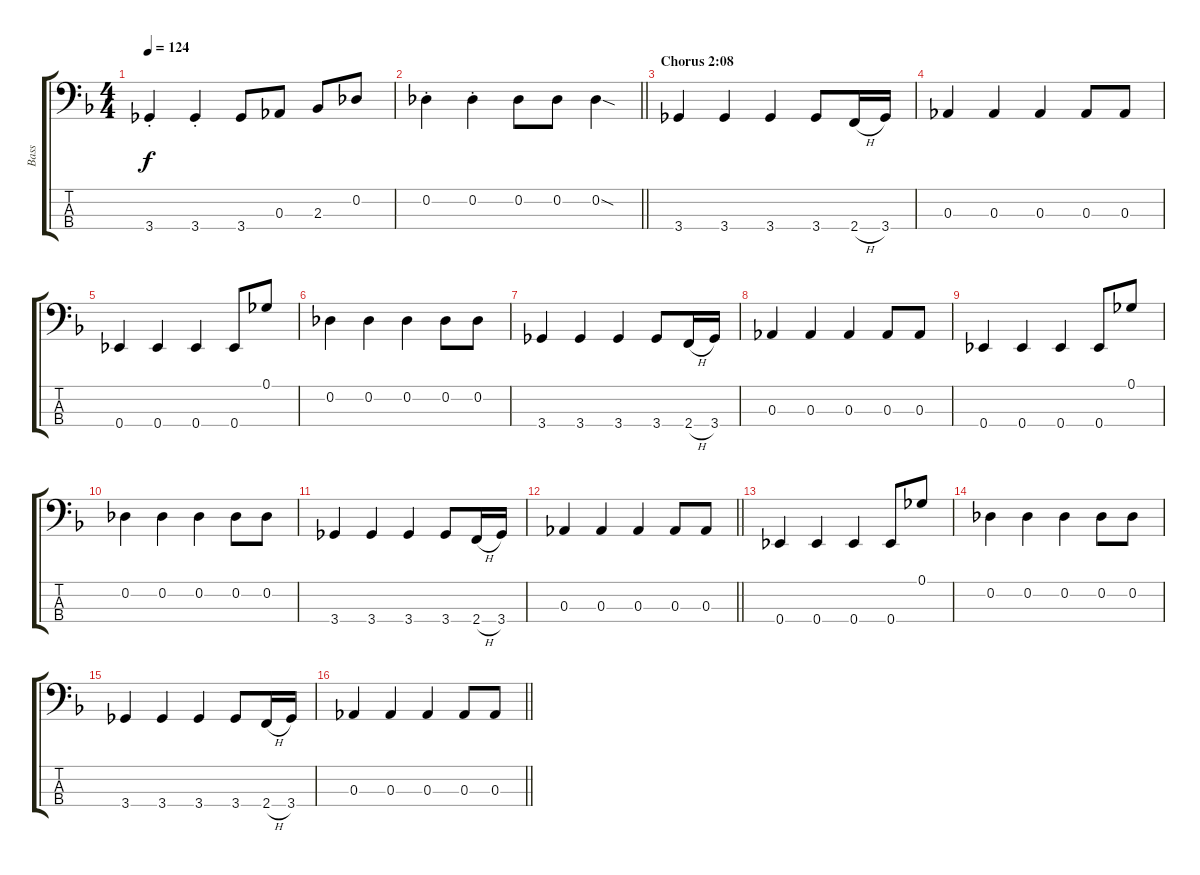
\track ("Bass" "Bass") {instrument electricbassfinger}
\staff {score tabs}
\tuning (Gb2 Db2 Ab1 Eb1) {hide}
\ts (4 4)
\tempo 124
\clef f4
\ks f
3.4{st}.4{dy f} 3.4{st}.4 3.4.8 0.3.8 2.3.8 0.2.8 |
\barLineRight lightlight
0.2{st}.4 0.2{st}.4 0.2.8 0.2.8 0.2{sod}.4 |
\section ("" "Chorus 2:08")
3.4.4 3.4.4 3.4.4 3.4.8 2.4{h}.16 3.4.16 |
0.3.4 0.3.4 0.3.4 0.3.8 0.3.8 |
0.4.4 0.4.4 0.4.4 0.4.8 0.1.8 |
0.2.4 0.2.4 0.2.4 0.2.8 0.2.8 |
3.4.4 3.4.4 3.4.4 3.4.8 2.4{h}.16 3.4.16 |
0.3.4 0.3.4 0.3.4 0.3.8 0.3.8 |
0.4.4 0.4.4 0.4.4 0.4.8 0.1.8 |
0.2.4 0.2.4 0.2.4 0.2.8 0.2.8 |
3.4.4 3.4.4 3.4.4 3.4.8 2.4{h}.16 3.4.16 |
\barLineRight lightlight
0.3.4 0.3.4 0.3.4 0.3.8 0.3.8 |
0.4.4 0.4.4 0.4.4 0.4.8 0.1.8 |
0.2.4 0.2.4 0.2.4 0.2.8 0.2.8 |
3.4.4 3.4.4 3.4.4 3.4.8 2.4{h}.16 3.4.16 |
\barLineRight lightlight
0.3.4 0.3.4 0.3.4 0.3.8 0.3.8
